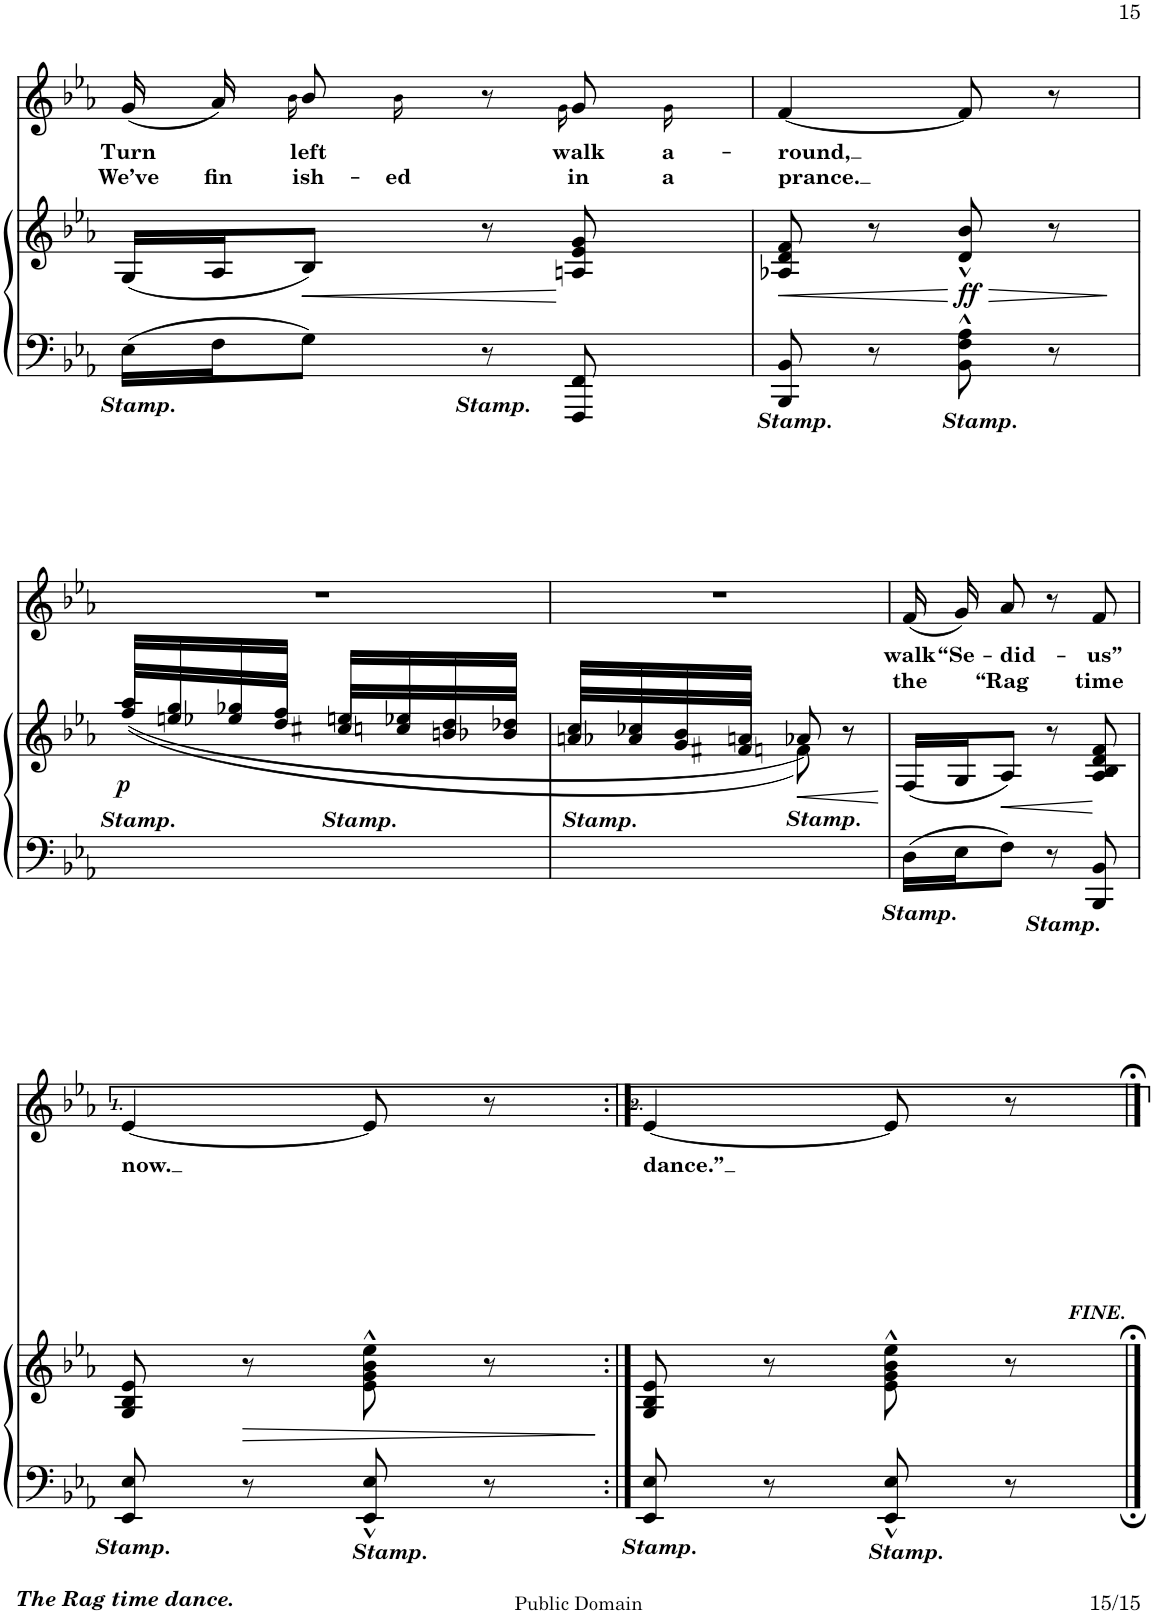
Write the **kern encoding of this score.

**kern	**kern	**dynam	**kern	**text	**text
*part2	*part2	*part2	*part1	*part1	*part1
*staff3	*staff2	*staff2/3	*staff1	*staff1	*staff1
*I"PIANO.	*	*	*I"VOICE.	*	*
*I'Pno	*	*	*	*	*
!!LO:PB:g=z
*clefF4	*clefG2	*	*clefG2	*	*
*k[b-e-a-]	*k[b-e-a-]	*	*k[b-e-a-]	*	*
*M2/4	*M2/4	*	*M2/4	*	*
=124	=124	=124	=124	=124	=124
!LO:TX:b:Bi:t=Stamp.	!	!	!	!	!
!	!	!	!	!LO:LY:b	!LO:LY:b
*	*	*	*^	*	*
16E-\LL	(16G/LL	.	(<16g/LL	8ryy	Turn	We’ve
!	!	!	!	!	!	!LO:LY:b
16F\J	16A-/J	.	16a-/J)	.	.	fin-
!	!	!LO:HP:b	!	!	!LO:LY:b	!
!	!	!	!	!	!	!LO:LY:b
8G\J	8B-/J)	<	8b-/J	16b-!\LL	.	ish-
!	!	!	!	!	!	!LO:LY:b
.	.	.	.	16b-!\JJ	.	-ed
!LO:TX:b:Bi:t=Stamp.	!	!	!	!	!	!
8r	8r	.	8r	8ryy	.	.
!	!	!	!	!	!LO:LY:b	!
!	!	!	!	!	!	!LO:LY:b
8FFF/ 8FF/	8An/ 8e-/ 8g/	[	8g/	16g!\LL	.	in
!	!	!	!	!	!LO:LY:b	!LO:LY:b
.	.	.	.	16g!\JJ	a-	a
=125	=125	=125	=125	=125	=125	=125
!LO:TX:b:Bi:t=Stamp.	!	!	!	!	!	!
!	!	!LO:HP:b	!	!	!LO:LY:b	!LO:LY:b
*	*	*	*v	*v	*	*
8BBB-/ 8BB-/	8A-X/ 8d/ 8f/	<	[<4f/	round,	-prance.
8r	8r	.	.	.	.
!LO:TX:b:Bi:t=Stamp.	!	!	!	!	!
!	!	!LO:HP:n=1:b	!	!	!
!	!	!LO:DY:n=1:b	!	!	!
8BB-\^^ 8F\^^ 8A-\^^	8d/^^ 8b-/^^	[ > ff	8f/]	.	.
8r	8r	.	8r	.	.
.	.	]	.	.	.
!!LO:LB:g=z
=126	=126	=126	=126	=126	=126
*	*^	*	*	*	*
!LO:TX:a:Bi:t=Stamp.	!	!	!	!	!	!
!	!	!	!LO:DY:b	!	!	!
4ryy	(16aa-/LL	(<16ff/LL	p	2r	.	.
.	16gg/	16een/	.	.	.	.
.	16gg-X/	16ee-X/	.	.	.	.
.	16ff/JJ	16dd/JJ	.	.	.	.
!LO:TX:a:Bi:t=Stamp.	!	!	!	!	!	!
4ryy	16een/LL	16cc#X/LL	.	.	.	.
.	16ee-X/	16ccn/	.	.	.	.
.	16dd/	16bn/	.	.	.	.
.	16dd-X/JJ	16b-X/JJ	.	.	.	.
=127	=127	=127	=127	=127	=127	=127
!LO:TX:a:Bi:t=Stamp.	!	!	!	!	!	!
4ryy	16cc/LL	16an/LL	.	2r	.	.
.	16cc-X/	16a-X/	.	.	.	.
.	16b-/	16g/	.	.	.	.
.	16an/JJ	16f#X/JJ	.	.	.	.
!LO:TX:a:Bi:t=Stamp.	!	!	!	!	!	!
!	!	!	!LO:HP:b	!	!	!
8ryy	8a-X/)	8fn\)	<	.	.	.
8r	8r	8ryy	.	.	.	.
*	*v	*v	*	*	*	*
.	.	[	.	.	.
=128	=128	=128	=128	=128	=128
!LO:TX:b:Bi:t=Stamp.	!	!	!	!	!
!	!	!	!	!LO:LY:b	!LO:LY:b
16D\LL	(16F/LL	.	(16f/LL	walk	the
!	!	!	!	!LO:LY:b	!
16E-\J	16G/J	.	16g/J)	“Se-	.
!	!	!LO:HP:b	!	!LO:LY:b	!LO:LY:b
8F\J	8A-/J)	<	8a-/J	-did-	“Rag
!LO:TX:b:Bi:t=Stamp.	!	!	!	!	!
8r	8r	.	8r	.	.
!	!	!	!	!LO:LY:b	!LO:LY:b
8BBB-/ 8BB-/	8A-/ 8B-/ 8d/ 8f/	[	8f/	-us”	time
!!LO:LB:g=z
=129	=129	=129	=129	=129	=129
!LO:TX:b:Bi:t=Stamp.	!	!	!	!	!
!	!	!	!	!LO:LY:b	!
8EE-/ 8E-/	8G/ 8B-/ 8e-/	.	[4e-/	now.	.
!	!	!LO:HP:b	!	!	!
8r	8r	>	.	.	.
!LO:TX:b:Bi:t=Stamp.	!	!	!	!	!
8EE-/^^ 8E-/^^	8e-\^^ 8g\^^ 8b-\^^ 8ee-\^^	.	8e-/]	.	.
8r	8r	.	8r	.	.
.	.	]	.	.	.
=130:|!	=130:|!	=130:|!	=130:|!	=130:|!	=130:|!
!LO:TX:b:Bi:t=Stamp.	!	!	!	!	!
!	!	!	!	!LO:LY:b	!
8EE-/ 8E-/	8G/ 8B-/ 8e-/	.	[4e-/	dance.”	.
8r	8r	.	.	.	.
!LO:TX:b:Bi:t=Stamp.	!	!	!	!	!
8EE-/^^ 8E-/^^	8e-\^^ 8g\^^ 8b-\^^ 8ee-\^^	.	8e-/]	.	.
8r	8r	.	8r	.	.
==	==	==	==	==	==
*-	*-	*-	*-	*-	*-
